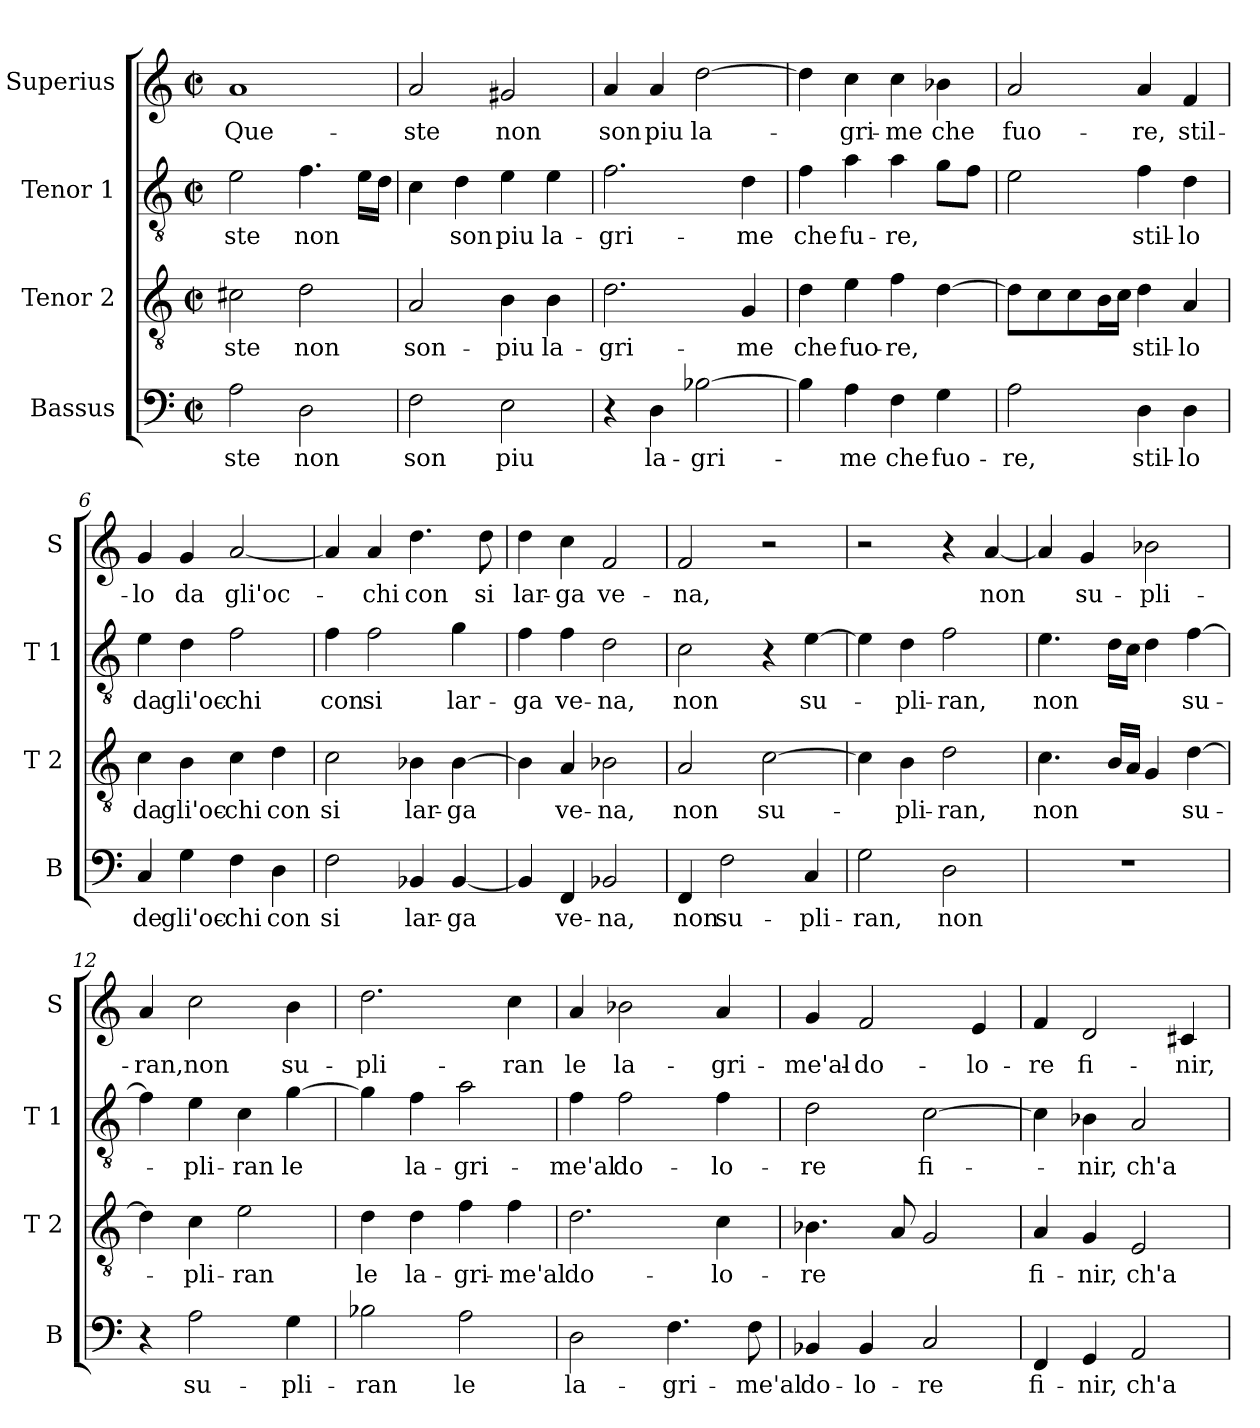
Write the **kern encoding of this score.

**kern	**text	**kern	**text	**kern	**text	**kern	**text
*part4	*part4	*part3	*part3	*part2	*part2	*part1	*part1
*staff4	*staff4	*staff3	*staff3	*staff2	*staff2	*staff1	*staff1
*I"Bassus	*	*I"Tenor 2	*	*I"Tenor 1	*	*I"Superius	*
*I'B	*	*I'T 2	*	*I'T 1	*	*I'S	*
*clefF4	*	*clefGv2	*	*clefGv2	*	*clefG2	*
*k[]	*	*k[]	*	*k[]	*	*k[]	*
*C:	*	*C:	*	*C:	*	*C:	*
*M2/2	*	*M2/2	*	*M2/2	*	*M2/2	*
*met(c|)	*	*met(c|)	*	*met(c|)	*	*met(c|)	*
=1	=1	=1	=1	=1	=1	=1	=1
2A\	ste	2c#X\	ste	2e\	ste	1a	Que-
2D\	non	2d\	non	4.f\	non	.	.
.	.	.	.	16e\LL	.	.	.
.	.	.	.	16d\JJ	.	.	.
=2	=2	=2	=2	=2	=2	=2	=2
2F\	son	2A/	son-	4c\	.	2a/	-ste
.	.	.	.	4d\	son	.	.
2E\	piu	4B\	-piu	4e\	piu	2g#X/	non
.	.	4B\	la-	4e\	la-	.	.
=3	=3	=3	=3	=3	=3	=3	=3
4r	.	2.d\	-gri-	2.f\	-gri-	4a/	son
4D\	la-	.	.	.	.	4a/	piu
[2B-X\	-gri-	.	.	.	.	[2dd\	la-
.	.	4G/	-me	4d\	-me	.	.
=4	=4	=4	=4	=4	=4	=4	=4
4B-\]	.	4d\	che	4f\	che	4dd\]	.
4A\	-me	4e\	fuo-	4a\	fu-	4cc\	-gri-
4F\	che	4f\	-re,	4a\	-re,	4cc\	-me
4G\	fuo-	[4d\	.	8g\L	.	4b-X\	che
.	.	.	.	8f\J	.	.	.
=5	=5	=5	=5	=5	=5	=5	=5
2A\	-re,	8d\L]	.	2e\	.	2a/	fuo-
.	.	8c\	.	.	.	.	.
.	.	8c\	.	.	.	.	.
.	.	16B\L	.	.	.	.	.
.	.	16c\JJ	.	.	.	.	.
4D\	stil-	4d\	stil-	4f\	stil-	4a/	-re,
4D\	-lo	4A/	-lo	4d\	-lo	4f/	stil-
!!LO:LB:g=z
=6	=6	=6	=6	=6	=6	=6	=6
4C/	de	4c\	da	4e\	da	4g/	-lo
4G\	gli'oc-	4B\	gli'oc-	4d\	gli'oc-	4g/	da
4F\	-chi	4c\	-chi	2f\	-chi	[2a/	gli'oc-
4D\	con	4d\	con	.	.	.	.
=7	=7	=7	=7	=7	=7	=7	=7
2F\	si	2c\	si	4f\	con	4a/]	.
.	.	.	.	2f\	si	4a/	-chi
4BB-X/	lar-	4B-X\	lar-	.	.	4.dd\	con
[4BB-/	-ga	[4B-\	-ga	4g\	lar-	.	.
.	.	.	.	.	.	8dd\	si
=8	=8	=8	=8	=8	=8	=8	=8
4BB-/]	.	4B-\]	.	4f\	-ga	4dd\	lar-
4FF/	ve-	4A/	ve-	4f\	ve-	4cc\	-ga
2BB-X/	-na,	2B-X\	-na,	2d\	-na,	2f/	ve-
=9	=9	=9	=9	=9	=9	=9	=9
4FF/	non	2A/	non	2c\	non	2f/	-na,
2F\	su-	.	.	.	.	.	.
.	.	[2c\	su-	4r	.	2r	.
4C/	-pli-	.	.	[4e\	su-	.	.
=10	=10	=10	=10	=10	=10	=10	=10
2G\	-ran,	4c\]	.	4e\]	.	2r	.
.	.	4B\	-pli-	4d\	-pli-	.	.
2D\	non	2d\	-ran,	2f\	-ran,	4r	.
.	.	.	.	.	.	[4a/	non
!!LO:LB:g=z
=11	=11	=11	=11	=11	=11	=11	=11
1r	.	4.c\	non	4.e\	non	4a/]	.
.	.	.	.	.	.	4g/	su-
.	.	16B/LL	.	16d\LL	.	.	.
.	.	16A/JJ	.	16c\JJ	.	.	.
.	.	4G/	.	4d\	.	2b-X\	-pli-
.	.	[4d\	su-	[4f\	su-	.	.
=12	=12	=12	=12	=12	=12	=12	=12
4r	.	4d\]	.	4f\]	.	4a/	-ran,
2A\	su-	4c\	-pli-	4e\	-pli-	2cc\	non
.	.	2e\	-ran	4c\	-ran	.	.
4G\	-pli-	.	.	[4g\	le	4b\	su-
=13	=13	=13	=13	=13	=13	=13	=13
2B-X\	-ran	4d\	le	4g\]	.	2.dd\	-pli-
.	.	4d\	la-	4f\	la-	.	.
2A\	le	4f\	-gri-	2a\	-gri-	.	.
.	.	4f\	-me'al	.	.	4cc\	-ran
=14	=14	=14	=14	=14	=14	=14	=14
2D\	la-	2.d\	do-	4f\	-me'al	4a/	le
.	.	.	.	2f\	do-	2b-X\	la-
4.F\	-gri-	.	.	.	.	.	.
.	.	4c\	-lo-	4f\	-lo-	4a/	-gri-
8F\	-me'al	.	.	.	.	.	.
=15	=15	=15	=15	=15	=15	=15	=15
4BB-X/	do-	4.B-X\	-re	2d\	-re	4g/	-me'al-
4BB-/	-lo-	.	.	.	.	2f/	-do-
.	.	8A/	.	.	.	.	.
2C/	-re	2G/	.	[2c\	fi-	.	.
.	.	.	.	.	.	4e/	-lo-
!!LO:PB:g=z
=16	=16	=16	=16	=16	=16	=16	=16
4FF/	fi-	4A/	fi-	4c\]	.	4f/	-re
4GG/	-nir,	4G/	-nir,	4B-X\	-nir,	2d/	fi-
2AA/	ch'a	2E/	ch'a	2A/	ch'a	.	.
.	.	.	.	.	.	4c#X/	-nir,
=	=	=	=	=	=	=	=
*-	*-	*-	*-	*-	*-	*-	*-
